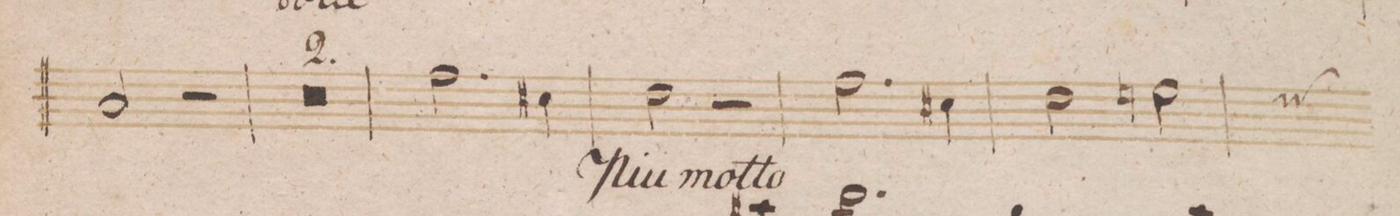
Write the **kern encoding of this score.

**kern	**dynam
*I"Oboe 1mo	*
*clefG2	*
*k[b-]	*
*met(c)	*
*M4/4	*
2a/	.
2r	.
=152	=152
0r	.
=153	=153
=154	=154
2.ff\	.
4cc#X\	.
=155	=155
2dd\	.
2r	.
=156	=156
2.ff\	.
4cc#X\	.
=157	=157
2dd\	.
2een\	.
*custos:ee	*
=158	=158
*-	*-
